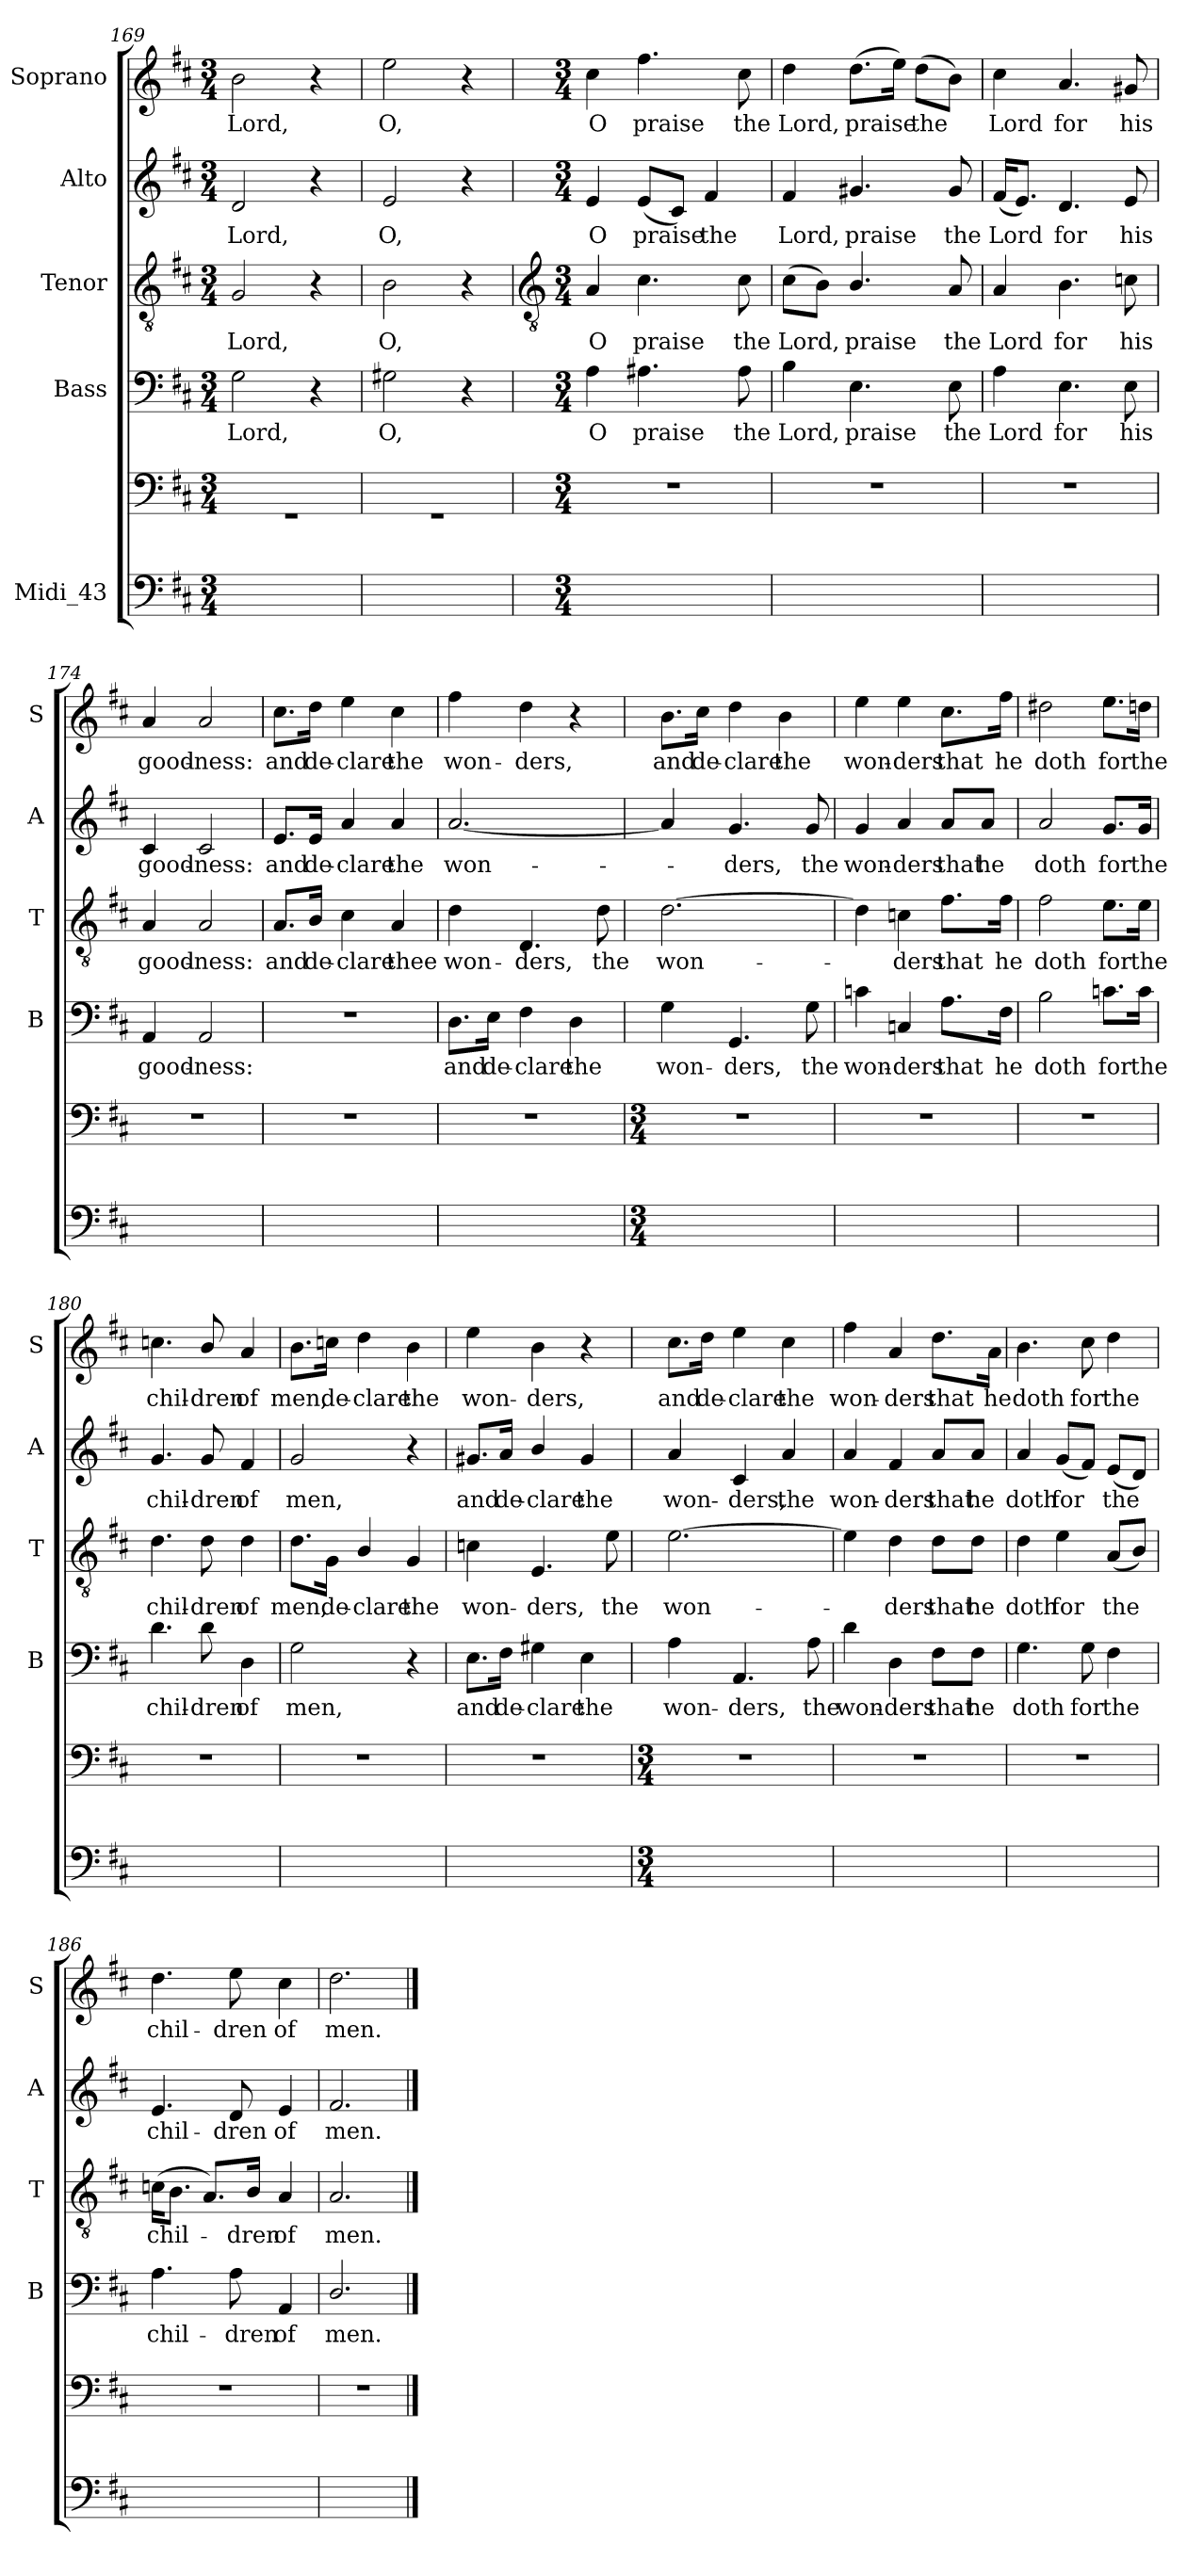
**kern	**kern	**kern	**text	**kern	**text	**kern	**text	**kern	**text
*part5	*part5	*part4	*part4	*part3	*part3	*part2	*part2	*part1	*part1
*staff6	*staff5	*staff4	*staff4	*staff3	*staff3	*staff2	*staff2	*staff1	*staff1
*I"Midi_43	*	*I"Bass	*	*I"Tenor	*	*I"Alto	*	*I"Soprano	*
*	*	*I'B	*	*I'T	*	*I'A	*	*I'S	*
*clefF4	*clefF4	*clefF4	*	*clefGv2	*	*clefG2	*	*clefG2	*
*k[f#c#]	*k[f#c#]	*k[f#c#]	*	*k[f#c#]	*	*k[f#c#]	*	*k[f#c#]	*
*D:	*D:	*D:	*	*D:	*	*D:	*	*D:	*
*M3/4	*M3/4	*M3/4	*	*M3/4	*	*M3/4	*	*M3/4	*
=169	=169	=169	=169	=169	=169	=169	=169	=169	=169
*	*^	*	*	*	*	*	*	*	*
!	!	!	!	!LO:LY:b	!	!LO:LY:b	!	!LO:LY:b	!	!LO:LY:b
2.ryy	2.ryy	2.r	2G\	Lord,	2G/	Lord,	2d/	Lord,	2b\	Lord,
.	.	.	4r	.	4r	.	4r	.	4r	.
=170	=170	=170	=170	=170	=170	=170	=170	=170	=170	=170
!	!	!	!	!LO:LY:b	!	!LO:LY:b	!	!LO:LY:b	!	!LO:LY:b
2.ryy	2.ryy	2.r	2G#X\	O,	2B\	O,	2e/	O,	2ee\	O,
.	.	.	4r	.	4r	.	4r	.	4r	.
*	*v	*v	*	*	*	*	*	*	*	*
!!LO:LB:g=z
=171	=171	=171	=171	=171	=171	=171	=171	=171	=171
*	*	*	*	*clefGv2	*	*	*	*	*
*M3/4	*M3/4	*M3/4	*	*M3/4	*	*M3/4	*	*M3/4	*
*	*	*	*	*	*	*	*	*MM100	*
!	!	!	!LO:LY:b	!	!LO:LY:b	!	!LO:LY:b	!	!LO:LY:b
2.ryy	2.r	4A\	O	4A/	O	4e/	O	4cc#\	O
!	!	!	!LO:LY:b	!	!LO:LY:b	!	!LO:LY:b	!	!LO:LY:b
.	.	4.A#X\	praise	4.c#\	praise	(<8e/L	praise	4.ff#\	praise
.	.	.	.	.	.	8c#/J)	.	.	.
!	!	!	!	!	!	!	!LO:LY:b	!	!
.	.	.	.	.	.	4f#/	the	.	.
!	!	!	!LO:LY:b	!	!LO:LY:b	!	!	!	!LO:LY:b
.	.	8A#\	the	8c#\	the	.	.	8cc#\	the
=172	=172	=172	=172	=172	=172	=172	=172	=172	=172
!	!	!	!LO:LY:b	!	!LO:LY:b	!	!LO:LY:b	!	!LO:LY:b
2.ryy	2.r	4B\	Lord,	(>8c#\L	Lord,	4f#/	Lord,	4dd\	Lord,
.	.	.	.	8B\J)	.	.	.	.	.
!	!	!	!LO:LY:b	!	!LO:LY:b	!	!LO:LY:b	!	!LO:LY:b
.	.	4.E\	praise	4.B/	praise	4.g#X/	praise	(>8.dd\L	praise
.	.	.	.	.	.	.	.	16ee\Jk)	.
!	!	!	!	!	!	!	!	!	!LO:LY:b
.	.	.	.	.	.	.	.	(>8dd\L	the
!	!	!	!LO:LY:b	!	!LO:LY:b	!	!LO:LY:b	!	!
.	.	8E\	the	8A/	the	8g#/	the	8b\J)	.
=173	=173	=173	=173	=173	=173	=173	=173	=173	=173
!	!	!	!LO:LY:b	!	!LO:LY:b	!	!LO:LY:b	!	!LO:LY:b
2.ryy	2.r	4A\	Lord	4A/	Lord	(<16f#/KL	Lord	4cc#\	Lord
.	.	.	.	.	.	8.e/J)	.	.	.
!	!	!	!LO:LY:b	!	!LO:LY:b	!	!LO:LY:b	!	!LO:LY:b
.	.	4.E\	for	4.B\	for	4.d/	for	4.a/	for
!	!	!	!LO:LY:b	!	!LO:LY:b	!	!LO:LY:b	!	!LO:LY:b
.	.	8E\	his	8cn\	his	8e/	his	8g#X/	his
=174	=174	=174	=174	=174	=174	=174	=174	=174	=174
!	!	!	!LO:LY:b	!	!LO:LY:b	!	!LO:LY:b	!	!LO:LY:b
2.ryy	2.r	4AA/	good-	4A/	good-	4c#/	good-	4a/	good-
!	!	!	!LO:LY:b	!	!LO:LY:b	!	!LO:LY:b	!	!LO:LY:b
.	.	2AA/	-ness:	2A/	-ness:	2c#/	-ness:	2a/	-ness:
=175	=175	=175	=175	=175	=175	=175	=175	=175	=175
!	!	!	!	!	!LO:LY:b	!	!LO:LY:b	!	!LO:LY:b
2.ryy	2.r	2.r	.	8.A/L	and	8.e/L	and	8.cc#\L	and
!	!	!	!	!	!LO:LY:b	!	!LO:LY:b	!	!LO:LY:b
.	.	.	.	16B/Jk	de-	16e/Jk	de-	16dd\Jk	de-
!	!	!	!	!	!LO:LY:b	!	!LO:LY:b	!	!LO:LY:b
.	.	.	.	4c#\	-clare	4a/	-clare	4ee\	-clare
!	!	!	!	!	!LO:LY:b	!	!LO:LY:b	!	!LO:LY:b
.	.	.	.	4A/	thee	4a/	the	4cc#\	the
=176	=176	=176	=176	=176	=176	=176	=176	=176	=176
!	!	!	!LO:LY:b	!	!LO:LY:b	!	!LO:LY:b	!	!LO:LY:b
2.ryy	2.r	8.D\L	and	4d\	won-	[2.a/	won-	4ff#\	won-
!	!	!	!LO:LY:b	!	!	!	!	!	!
.	.	16E\Jk	de-	.	.	.	.	.	.
!	!	!	!LO:LY:b	!	!LO:LY:b	!	!	!	!LO:LY:b
.	.	4F#\	-clare	4.D/	-ders,	.	.	4dd\	-ders,
!	!	!	!LO:LY:b	!	!	!	!	!	!
.	.	4D\	the	.	.	.	.	4r	.
!	!	!	!	!	!LO:LY:b	!	!	!	!
.	.	.	.	8d\	the	.	.	.	.
!!LO:PB:g=z
=177	=177	=177	=177	=177	=177	=177	=177	=177	=177
*M3/4	*M3/4	*	*	*	*	*	*	*	*
!	!	!	!LO:LY:b	!	!LO:LY:b	!	!	!	!LO:LY:b
2.ryy	2.r	4G\	won-	[2.d\	won-	4a/]	.	8.b\L	and
!	!	!	!	!	!	!	!	!	!LO:LY:b
.	.	.	.	.	.	.	.	16cc#\Jk	de-
!	!	!	!LO:LY:b	!	!	!	!LO:LY:b	!	!LO:LY:b
.	.	4.GG/	-ders,	.	.	4.g/	ders,	4dd\	-clare
!	!	!	!	!	!	!	!	!	!LO:LY:b
.	.	.	.	.	.	.	.	4b\	the
!	!	!	!LO:LY:b	!	!	!	!LO:LY:b	!	!
.	.	8G\	the	.	.	8g/	the	.	.
=178	=178	=178	=178	=178	=178	=178	=178	=178	=178
!	!	!	!LO:LY:b	!	!	!	!LO:LY:b	!	!LO:LY:b
2.ryy	2.r	4cn\	won-	4d\]	.	4g/	won-	4ee\	won-
!	!	!	!LO:LY:b	!	!LO:LY:b	!	!LO:LY:b	!	!LO:LY:b
.	.	4Cn/	-ders	4cn\	ders	4a/	-ders	4ee\	-ders
!	!	!	!LO:LY:b	!	!LO:LY:b	!	!LO:LY:b	!	!LO:LY:b
.	.	8.A\L	that	8.f#\L	that	8a/L	that	8.cc#\L	that
!	!	!	!	!	!	!	!LO:LY:b	!	!
.	.	.	.	.	.	8a/J	he	.	.
!	!	!	!LO:LY:b	!	!LO:LY:b	!	!	!	!LO:LY:b
.	.	16F#\Jk	he	16f#\Jk	he	.	.	16ff#\Jk	he
=179	=179	=179	=179	=179	=179	=179	=179	=179	=179
!	!	!	!LO:LY:b	!	!LO:LY:b	!	!LO:LY:b	!	!LO:LY:b
2.ryy	2.r	2B\	doth	2f#\	doth	2a/	doth	2dd#X\	doth
!	!	!	!LO:LY:b	!	!LO:LY:b	!	!LO:LY:b	!	!LO:LY:b
.	.	8.cn\L	for	8.e\L	for	8.g/L	for	8.ee\L	for
!	!	!	!LO:LY:b	!	!LO:LY:b	!	!LO:LY:b	!	!LO:LY:b
.	.	16c\Jk	the	16e\Jk	the	16g/Jk	the	16ddn\Jk	the
=180	=180	=180	=180	=180	=180	=180	=180	=180	=180
!	!	!	!LO:LY:b	!	!LO:LY:b	!	!LO:LY:b	!	!LO:LY:b
2.ryy	2.r	4.d\	chil-	4.d\	chil-	4.g/	chil-	4.ccn\	chil-
!	!	!	!LO:LY:b	!	!LO:LY:b	!	!LO:LY:b	!	!LO:LY:b
.	.	8d\	-dren	8d\	-dren	8g/	-dren	8b/	-dren
!	!	!	!LO:LY:b	!	!LO:LY:b	!	!LO:LY:b	!	!LO:LY:b
.	.	4D\	of	4d\	of	4f#/	of	4a/	of
=181	=181	=181	=181	=181	=181	=181	=181	=181	=181
!	!	!	!LO:LY:b	!	!LO:LY:b	!	!LO:LY:b	!	!LO:LY:b
2.ryy	2.r	2G\	men,	8.d\L	men,	2g/	men,	8.b\L	men,
!	!	!	!	!	!LO:LY:b	!	!	!	!LO:LY:b
.	.	.	.	16G\Jk	de-	.	.	16ccn\Jk	de-
!	!	!	!	!	!LO:LY:b	!	!	!	!LO:LY:b
.	.	.	.	4B/	-clare	.	.	4dd\	-clare
!	!	!	!	!	!LO:LY:b	!	!	!	!LO:LY:b
.	.	4r	.	4G/	the	4r	.	4b\	the
=182	=182	=182	=182	=182	=182	=182	=182	=182	=182
!	!	!	!LO:LY:b	!	!LO:LY:b	!	!LO:LY:b	!	!LO:LY:b
2.ryy	2.r	8.E\L	and	4cn\	won-	8.g#X/L	and	4ee\	won-
!	!	!	!LO:LY:b	!	!	!	!LO:LY:b	!	!
.	.	16F#\Jk	de-	.	.	16a/Jk	de-	.	.
!	!	!	!LO:LY:b	!	!LO:LY:b	!	!LO:LY:b	!	!LO:LY:b
.	.	4G#X\	-clare	4.E/	-ders,	4b/	-clare	4b\	-ders,
!	!	!	!LO:LY:b	!	!	!	!LO:LY:b	!	!
.	.	4E\	the	.	.	4g#/	the	4r	.
!	!	!	!	!	!LO:LY:b	!	!	!	!
.	.	.	.	8e\	the	.	.	.	.
!!LO:LB:g=z
=183	=183	=183	=183	=183	=183	=183	=183	=183	=183
*M3/4	*M3/4	*	*	*	*	*	*	*	*
!	!	!	!LO:LY:b	!	!LO:LY:b	!	!LO:LY:b	!	!LO:LY:b
2.ryy	2.r	4A\	won-	[2.e\	won-	4a/	won-	8.cc#\L	and
!	!	!	!	!	!	!	!	!	!LO:LY:b
.	.	.	.	.	.	.	.	16dd\Jk	de-
!	!	!	!LO:LY:b	!	!	!	!LO:LY:b	!	!LO:LY:b
.	.	4.AA/	-ders,	.	.	4c#/	-ders,	4ee\	-clare
!	!	!	!	!	!	!	!LO:LY:b	!	!LO:LY:b
.	.	.	.	.	.	4a/	the	4cc#\	the
!	!	!	!LO:LY:b	!	!	!	!	!	!
.	.	8A\	the	.	.	.	.	.	.
=184	=184	=184	=184	=184	=184	=184	=184	=184	=184
!	!	!	!LO:LY:b	!	!	!	!LO:LY:b	!	!LO:LY:b
2.ryy	2.r	4d\	won-	4e\]	.	4a/	won-	4ff#\	won-
!	!	!	!LO:LY:b	!	!LO:LY:b	!	!LO:LY:b	!	!LO:LY:b
.	.	4D\	-ders	4d\	ders	4f#/	-ders	4a/	-ders
!	!	!	!LO:LY:b	!	!LO:LY:b	!	!LO:LY:b	!	!LO:LY:b
.	.	8F#\L	that	8d\L	that	8a/L	that	8.dd\L	that
!	!	!	!LO:LY:b	!	!LO:LY:b	!	!LO:LY:b	!	!
.	.	8F#\J	he	8d\J	he	8a/J	he	.	.
!	!	!	!	!	!	!	!	!	!LO:LY:b
.	.	.	.	.	.	.	.	16a\Jk	he
=185	=185	=185	=185	=185	=185	=185	=185	=185	=185
*	*	*	*	*	*	*	*	*MM97	*
!	!	!	!LO:LY:b	!	!LO:LY:b	!	!LO:LY:b	!	!LO:LY:b
2.ryy	2.r	4.G\	doth	4d\	doth	4a/	doth	4.b\	doth
!	!	!	!	!	!LO:LY:b	!	!LO:LY:b	!	!
.	.	.	.	4e\	for	(<8g/L	for	.	.
*	*	*	*	*	*	*	*	*MM95	*
!	!	!	!LO:LY:b	!	!	!	!	!	!LO:LY:b
.	.	8G\	for	.	.	8f#/J)	.	8cc#\	for
*	*	*	*	*	*	*	*	*MM92	*
!	!	!	!LO:LY:b	!	!LO:LY:b	!	!LO:LY:b	!	!LO:LY:b
.	.	4F#\	the	(<8A/L	the	(<8e/L	the	4dd\	the
.	.	.	.	8B/J)	.	8d/J)	.	.	.
=186	=186	=186	=186	=186	=186	=186	=186	=186	=186
*	*	*	*	*	*	*	*	*MM89	*
!	!	!	!LO:LY:b	!	!LO:LY:b	!	!LO:LY:b	!	!LO:LY:b
2.ryy	2.r	4.A\	chil-	(>16cn\KL	chil-	4.e/	chil-	4.dd\	chil-
.	.	.	.	8.B\J	.	.	.	.	.
.	.	.	.	8.A/L)	.	.	.	.	.
*	*	*	*	*	*	*	*	*MM87	*
!	!	!	!LO:LY:b	!	!	!	!LO:LY:b	!	!LO:LY:b
.	.	8A\	-dren	.	.	8d/	-dren	8ee\	-dren
!	!	!	!	!	!LO:LY:b	!	!	!	!
.	.	.	.	16B/Jk	dren	.	.	.	.
*	*	*	*	*	*	*	*	*MM85	*
!	!	!	!LO:LY:b	!	!LO:LY:b	!	!LO:LY:b	!	!LO:LY:b
.	.	4AA/	of	4A/	of	4e/	of	4cc#\	of
=187	=187	=187	=187	=187	=187	=187	=187	=187	=187
*	*	*	*	*	*	*	*	*MM84	*
!	!	!	!LO:LY:b	!	!LO:LY:b	!	!LO:LY:b	!	!LO:LY:b
2.ryy	2.r	2.D/	men.	2.A/	men.	2.f#/	men.	2.dd\	men.
==	==	==	==	==	==	==	==	==	==
*-	*-	*-	*-	*-	*-	*-	*-	*-	*-
